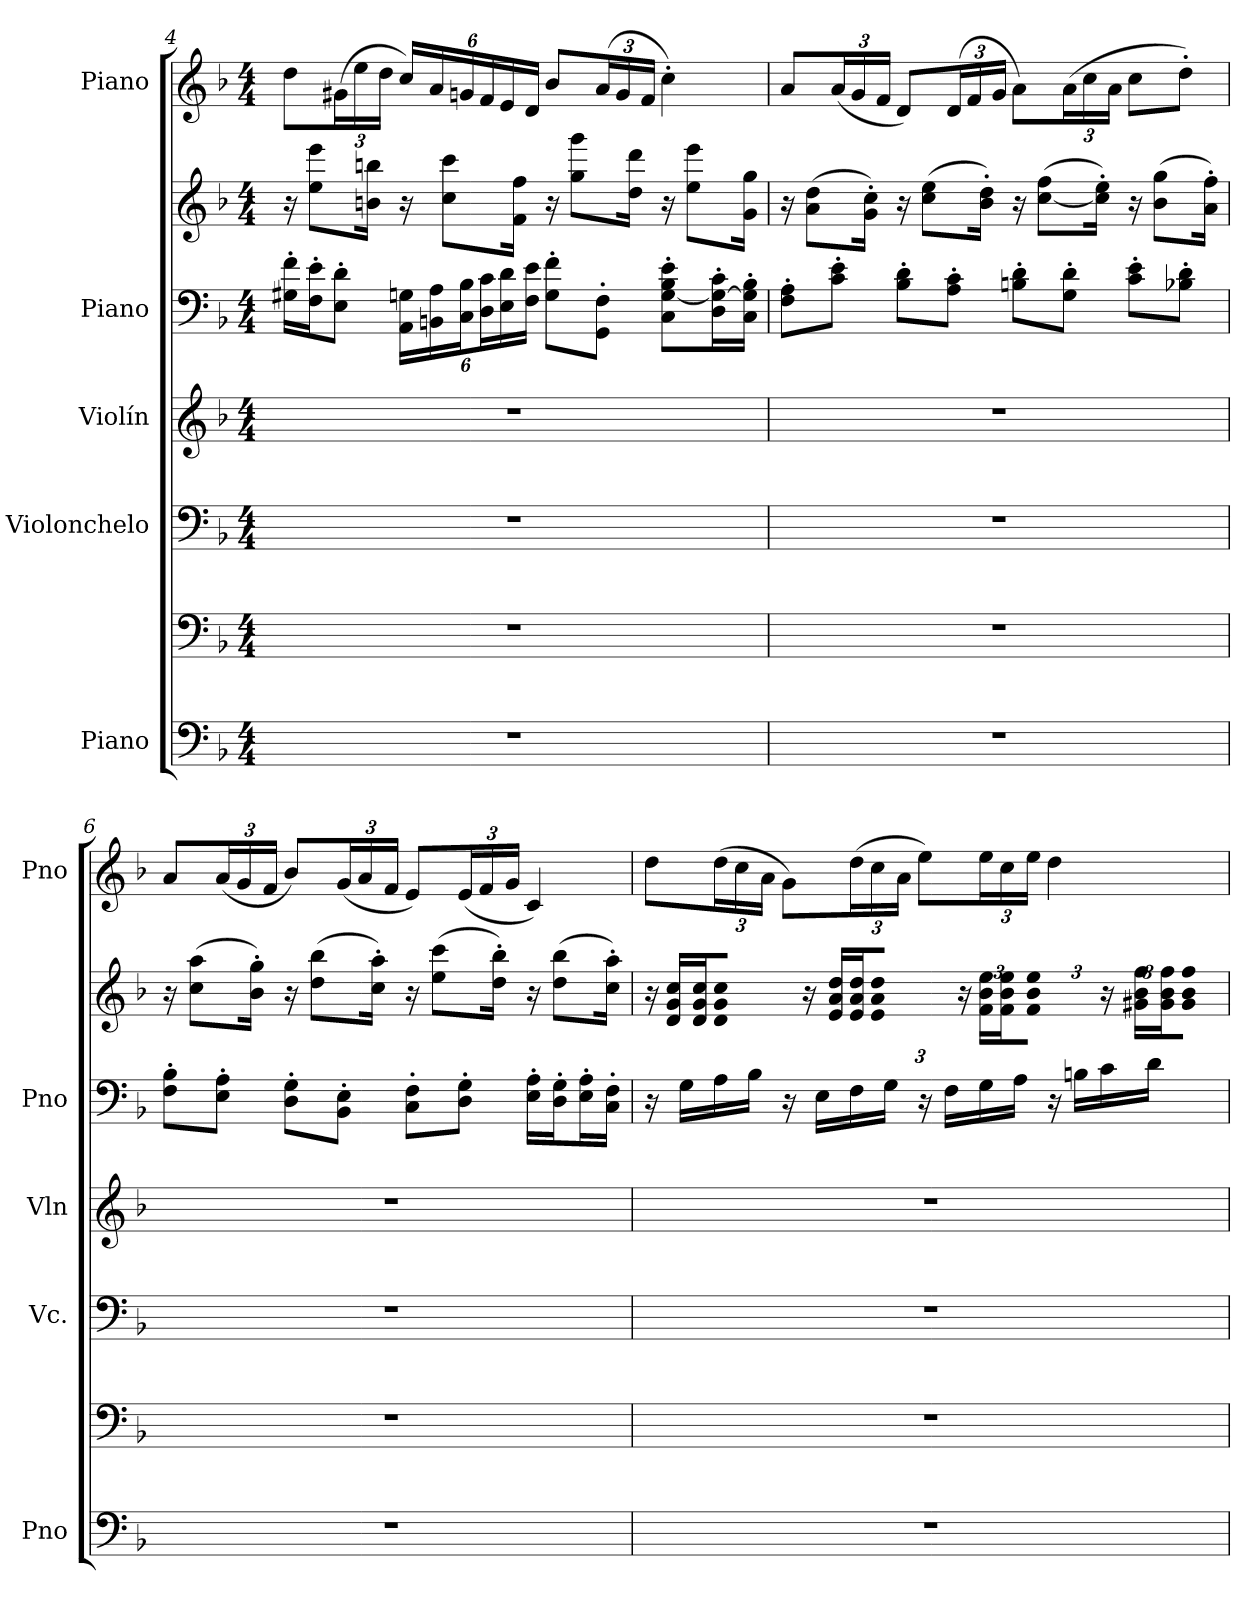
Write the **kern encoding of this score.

**kern	**kern	**kern	**kern	**kern	**kern	**kern
*part5	*part5	*part4	*part3	*part2	*part2	*part1
*staff7	*staff6	*staff5	*staff4	*staff3	*staff2	*staff1
*I"Piano	*	*I"Violonchelo	*I"Violín	*I"Piano	*	*I"Piano
*I'Pno	*	*I'Vc.	*I'Vln	*I'Pno	*	*I'Pno
!!LO:LB:g=z
*clefF4	*clefF4	*clefF4	*clefG2	*clefF4	*clefG2	*clefG2
*k[b-]	*k[b-]	*k[b-]	*k[b-]	*k[b-]	*k[b-]	*k[b-]
*M4/4	*M4/4	*M4/4	*M4/4	*M4/4	*M4/4	*M4/4
=4	=4	=4	=4	=4	=4	=4
1r	1r	1r	1r	16G#X'\ 16f'\LL	16r	8dd\L
.	.	.	.	16F'\ 16e'\J	8ee\ 8eee\L	.
*	*	*	*	*	*	*Xbrackettup
.	.	.	.	8E'\ 8d'\J	.	(>24g#X\L
.	.	.	.	.	.	24ee\
.	.	.	.	.	16bn\ 16bbn\Jk	.
.	.	.	.	.	.	24dd\JJ
*	*	*	*	*Xbrackettup	*	*
.	.	.	.	24AA\ 24Gn\LL	16r	24cc/LL)
.	.	.	.	24BBn\ 24A\	.	24a/
.	.	.	.	.	8cc\ 8ccc\L	.
.	.	.	.	24C\ 24B-\J	.	24gn/
.	.	.	.	24D\ 24c\L	.	24f/
.	.	.	.	24E\ 24d\	.	24e/
.	.	.	.	.	16f\ 16ff\Jk	.
.	.	.	.	24F\ 24e\JJ	.	24d/JJ
.	.	.	.	8G'\ 8f'\L	16r	8b-/L
.	.	.	.	.	8gg\ 8ggg\L	.
.	.	.	.	8GG'\ 8F'\J	.	(>24a/L
.	.	.	.	.	.	24g/
.	.	.	.	.	16dd\ 16ddd\Jk	.
.	.	.	.	.	.	24f/JJ
.	.	.	.	8C'\ [8G'\ 8B-'\ 8e'\L	16r	4cc'\)
.	.	.	.	.	8ee\ 8eee\L	.
.	.	.	.	16D'\ 16G_'\ 16c'\L	.	.
.	.	.	.	16C'\ 16G]'\ 16B-'\JJ	16g\ 16gg\Jk	.
=5	=5	=5	=5	=5	=5	=5
1r	1r	1r	1r	8F'\ 8A'\L	16r	8a/L
.	.	.	.	.	(>8a\ 8dd\L	.
.	.	.	.	8c'\ 8e'\J	.	(<24a/L
.	.	.	.	.	.	24g/
.	.	.	.	.	16g'\ 16cc'\Jk)	.
.	.	.	.	.	.	24f/JJ
.	.	.	.	8B-'\ 8d'\L	16r	8d/L)
.	.	.	.	.	(>8cc\ 8ee\L	.
.	.	.	.	8A'\ 8c'\J	.	(>24d/L
.	.	.	.	.	.	24f/
.	.	.	.	.	16b-'\ 16dd'\Jk)	.
.	.	.	.	.	.	24g/JJ
.	.	.	.	8Bn'\ 8d'\L	16r	8a\L)
.	.	.	.	.	(>[8cc\ 8ff\L	.
.	.	.	.	8G'\ 8d'\J	.	(>24a\L
.	.	.	.	.	.	24cc\
.	.	.	.	.	16cc]'\ 16ee'\Jk)	.
.	.	.	.	.	.	24a\JJ
.	.	.	.	8c'\ 8e'\L	16r	8cc\L
.	.	.	.	.	(>8b-\ 8gg\L	.
.	.	.	.	8B-X'\ 8d'\J	.	8dd'\J)
.	.	.	.	.	16a'\ 16ff'\Jk)	.
=6	=6	=6	=6	=6	=6	=6
1r	1r	1r	1r	8F'\ 8B-'\L	16r	8a/L
.	.	.	.	.	(>8cc\ 8aa\L	.
.	.	.	.	8E'\ 8A'\J	.	(<24a/L
.	.	.	.	.	.	24g/
.	.	.	.	.	16b-'\ 16gg'\Jk)	.
.	.	.	.	.	.	24f/JJ
.	.	.	.	8D'\ 8G'\L	16r	8b-/L)
.	.	.	.	.	(>8dd\ 8bb-\L	.
.	.	.	.	8BB-'\ 8E'\J	.	(<24g/L
.	.	.	.	.	.	24a/
.	.	.	.	.	16cc'\ 16aa'\Jk)	.
.	.	.	.	.	.	24f/JJ
.	.	.	.	8C'\ 8F'\L	16r	8e/L)
.	.	.	.	.	(>8ee\ 8ccc\L	.
.	.	.	.	8D'\ 8G'\J	.	(<24e/L
.	.	.	.	.	.	24f/
.	.	.	.	.	16dd'\ 16bb-'\Jk)	.
.	.	.	.	.	.	24g/JJ
.	.	.	.	16E'\ 16A'\LL	16r	4c/)
.	.	.	.	16D'\ 16G'\J	(>8dd\ 8bb-\L	.
.	.	.	.	16E'\ 16A'\L	.	.
.	.	.	.	16C'\ 16F'\JJ	16cc'\ 16aa'\Jk)	.
!!LO:LB:g=z
=7	=7	=7	=7	=7	=7	=7
*	*	*	*	*	*Xbrackettup	*
1r	1r	1r	1r	16r	24r	8dd\L
.	.	.	.	.	24d/ 24g/ 24cc/LL	.
.	.	.	.	16G\LL	.	.
.	.	.	.	.	24d/ 24g/ 24cc/J	.
.	.	.	.	16A\	8d/ 8g/ 8cc/J	(>24dd\L
.	.	.	.	.	.	24cc\
.	.	.	.	16B-\JJ	.	.
.	.	.	.	.	.	24a\JJ
.	.	.	.	16r	24r	8g\L)
.	.	.	.	.	24e/ 24a/ 24dd/LL	.
.	.	.	.	16E\LL	.	.
.	.	.	.	.	24e/ 24a/ 24dd/J	.
.	.	.	.	16F\	8e/ 8a/ 8dd/J	(>24dd\L
.	.	.	.	.	.	24cc\
.	.	.	.	16G\JJ	.	.
.	.	.	.	.	.	24a\JJ
.	.	.	.	16r	24r	8ee\L)
.	.	.	.	.	24f\ 24b-\ 24ee\LL	.
.	.	.	.	16F\LL	.	.
.	.	.	.	.	24f\ 24b-\ 24ee\J	.
.	.	.	.	16G\	8f\ 8b-\ 8ee\J	24ee\L
.	.	.	.	.	.	24cc\
.	.	.	.	16A\JJ	.	.
.	.	.	.	.	.	24ee\JJ
.	.	.	.	16r	24r	4dd\
.	.	.	.	.	24g#X\ 24b-\ 24ff\LL	.
.	.	.	.	16Bn\LL	.	.
.	.	.	.	.	24g#\ 24b-\ 24ff\J	.
.	.	.	.	16c\	8g#\ 8b-\ 8ff\J	.
.	.	.	.	16d\JJ	.	.
=	=	=	=	=	=	=
*-	*-	*-	*-	*-	*-	*-
